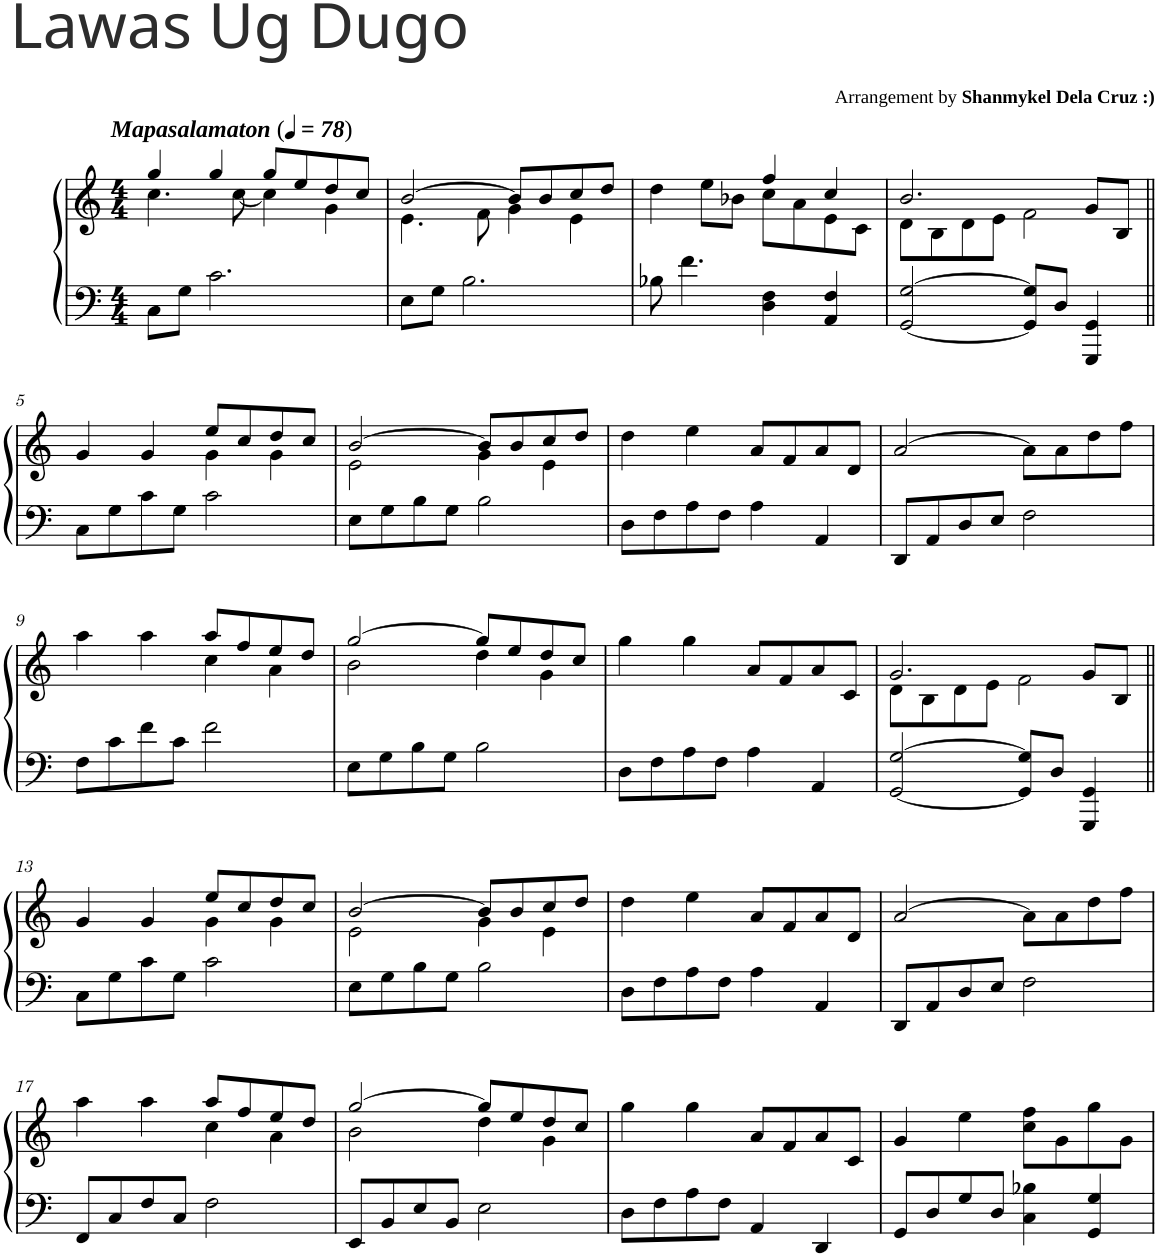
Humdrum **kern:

**kern	**kern
*part1	*part1
*staff2	*staff1
*I"Piano	*
*I'Pno.	*
*clefF4	*clefG2
*k[]	*k[]
*M4/4	*M4/4
*MM78	*MM78
=1	=1
*	*^
!	!LO:TX:a:Bi:t=Mapasalamaton	!
8C\L	4gg/	4.cc\
8G\J	.	.
2.c\	4gg/	.
.	.	[8cc\
.	8gg/L	4cc\]
.	8ee/	.
.	8dd/	4g\
.	8cc/J	.
=2	=2	=2
8E\L	[2b/	4.e\
8G\J	.	.
2.B\	.	.
.	.	8f\
.	8b/L]	4g\
.	8b/	.
.	8cc/	4e\
.	8dd/J	.
=3	=3	=3
8B-X\	4dd\	2ryy
4.f\	.	.
.	8ee\L	.
.	8b-X\J	.
4D\ 4F\	4ff/	8cc\L
.	.	8a\
4AA/ 4F/	4cc/	8e\
.	.	8c\J
=4	=4	=4
[2GG/ [2G/	2.b/	8d\L
.	.	8B\
.	.	8d\
.	.	8e\J
8GG/] 8G/]L	.	2f\
8D/J	.	.
4GGG/ 4GG/	8g/L	.
.	8B/J	.
!!LO:LB:g=z	!!
=5||	=5||	=5||
8C\L	4g/	2ryy
8G\	.	.
8c\	4g/	.
8G\J	.	.
2c\	8ee/L	4g\
.	8cc/	.
.	8dd/	4g\
.	8cc/J	.
=6	=6	=6
8E\L	[2b/	2e\
8G\	.	.
8B\	.	.
8G\J	.	.
2B\	8b/L]	4g\
.	8b/	.
.	8cc/	4e\
.	8dd/J	.
*	*v	*v
=7	=7
8D\L	4dd\
8F\	.
8A\	4ee\
8F\J	.
4A\	8a/L
.	8f/
4AA/	8a/
.	8d/J
=8	=8
8DD/L	[2a/
8AA/	.
8D/	.
8E/J	.
2F\	8a\L]
.	8a\
.	8dd\
.	8ff\J
!!LO:LB:g=z
=9	=9
*	*^
8F\L	4aa\	2ryy
8c\	.	.
8f\	4aa\	.
8c\J	.	.
2f\	8aa/L	4cc\
.	8ff/	.
.	8ee/	4a\
.	8dd/J	.
=10	=10	=10
8E\L	[2gg/	2b\
8G\	.	.
8B\	.	.
8G\J	.	.
2B\	8gg/L]	4dd\
.	8ee/	.
.	8dd/	4g\
.	8cc/J	.
*	*v	*v
=11	=11
8D\L	4gg\
8F\	.
8A\	4gg\
8F\J	.
4A\	8a/L
.	8f/
4AA/	8a/
.	8c/J
=12	=12
*	*^
[2GG/ [2G/	2.g/	8d\L
.	.	8B\
.	.	8d\
.	.	8e\J
8GG/] 8G/]L	.	2f\
8D/J	.	.
4GGG/ 4GG/	8g/L	.
.	8B/J	.
!!LO:LB:g=z	!!
=13||	=13||	=13||
8C\L	4g/	2ryy
8G\	.	.
8c\	4g/	.
8G\J	.	.
2c\	8ee/L	4g\
.	8cc/	.
.	8dd/	4g\
.	8cc/J	.
=14	=14	=14
8E\L	[2b/	2e\
8G\	.	.
8B\	.	.
8G\J	.	.
2B\	8b/L]	4g\
.	8b/	.
.	8cc/	4e\
.	8dd/J	.
*	*v	*v
=15	=15
8D\L	4dd\
8F\	.
8A\	4ee\
8F\J	.
4A\	8a/L
.	8f/
4AA/	8a/
.	8d/J
=16	=16
8DD/L	[2a/
8AA/	.
8D/	.
8E/J	.
2F\	8a\L]
.	8a\
.	8dd\
.	8ff\J
!!LO:LB:g=z
=17	=17
*	*^
8FF/L	4aa\	2ryy
8C/	.	.
8F/	4aa\	.
8C/J	.	.
2F\	8aa/L	4cc\
.	8ff/	.
.	8ee/	4a\
.	8dd/J	.
=18	=18	=18
8EE/L	[2gg/	2b\
8BB/	.	.
8E/	.	.
8BB/J	.	.
2E\	8gg/L]	4dd\
.	8ee/	.
.	8dd/	4g\
.	8cc/J	.
*	*v	*v
=19	=19
8D\L	4gg\
8F\	.
8A\	4gg\
8F\J	.
4AA/	8a/L
.	8f/
4DD/	8a/
.	8c/J
=20	=20
8GG/L	4g/
8D/	.
8G/	4ee\
8D/J	.
4C\ 4B-X\	8cc\ 8ff\L
.	8g\
4GG/ 4G/	8gg\
.	8g\J
=	=
*-	*-
